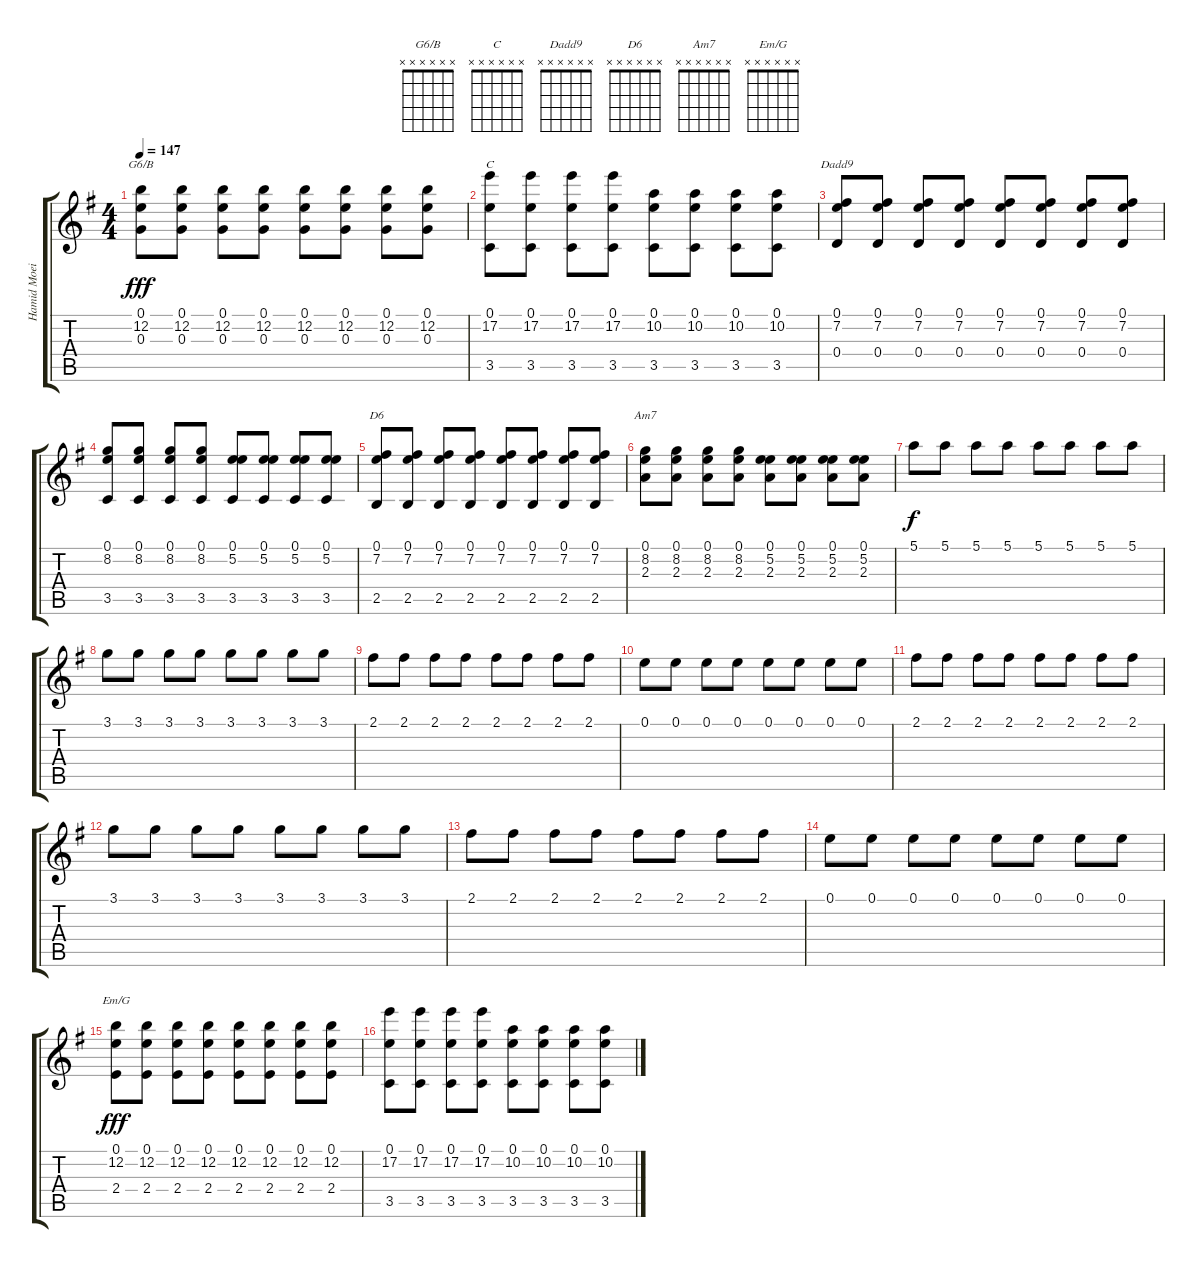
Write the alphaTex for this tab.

\track ("Hamid Moeini" "Hamid Moei") {instrument distortionguitar}
\staff {score tabs}
\tuning (E4 B3 G3 D3 A2 E2) {hide}
\chord ("G6/B" x x x x x x)
\chord ("C" x x x x x x)
\chord ("Dadd9" x x x x x x)
\chord ("D6" x x x x x x)
\chord ("Am7" x x x x x x)
\chord ("Em/G" x x x x x x)
\ts (4 4)
\tempo 147
\clef g2
\ks eminor
(0.1 12.2 0.3).8{ch "G6/B" dy fff} (0.1 12.2 0.3).8 (0.1 12.2 0.3).8 (0.1 12.2 0.3).8 (0.1 12.2 0.3).8 (0.1 12.2 0.3).8 (0.1 12.2 0.3).8 (0.1 12.2 0.3).8 |
(0.1 17.2 3.5).8{ch "C"} (0.1 17.2 3.5).8 (0.1 17.2 3.5).8 (0.1 17.2 3.5).8 (0.1 10.2 3.5).8 (0.1 10.2 3.5).8 (0.1 10.2 3.5).8 (0.1 10.2 3.5).8 |
(0.1 7.2 0.4).8{ch "Dadd9"} (0.1 7.2 0.4).8 (0.1 7.2 0.4).8 (0.1 7.2 0.4).8 (0.1 7.2 0.4).8 (0.1 7.2 0.4).8 (0.1 7.2 0.4).8 (0.1 7.2 0.4).8 |
(0.1 8.2 3.5).8 (0.1 8.2 3.5).8 (0.1 8.2 3.5).8 (0.1 8.2 3.5).8 (0.1 5.2 3.5).8 (0.1 5.2 3.5).8 (0.1 5.2 3.5).8 (0.1 5.2 3.5).8 |
(0.1 7.2 2.5).8{ch "D6"} (0.1 7.2 2.5).8 (0.1 7.2 2.5).8 (0.1 7.2 2.5).8 (0.1 7.2 2.5).8 (0.1 7.2 2.5).8 (0.1 7.2 2.5).8 (0.1 7.2 2.5).8 |
(0.1 8.2 2.3).8{ch "Am7"} (0.1 8.2 2.3).8 (0.1 8.2 2.3).8 (0.1 8.2 2.3).8 (0.1 5.2 2.3).8 (0.1 5.2 2.3).8 (0.1 5.2 2.3).8 (0.1 5.2 2.3).8 |
5.1.8{dy f} 5.1.8 5.1.8 5.1.8 5.1.8 5.1.8 5.1.8 5.1.8 |
3.1.8 3.1.8 3.1.8 3.1.8 3.1.8 3.1.8 3.1.8 3.1.8 |
2.1.8 2.1.8 2.1.8 2.1.8 2.1.8 2.1.8 2.1.8 2.1.8 |
0.1.8 0.1.8 0.1.8 0.1.8 0.1.8 0.1.8 0.1.8 0.1.8 |
2.1.8 2.1.8 2.1.8 2.1.8 2.1.8 2.1.8 2.1.8 2.1.8 |
3.1.8 3.1.8 3.1.8 3.1.8 3.1.8 3.1.8 3.1.8 3.1.8 |
2.1.8 2.1.8 2.1.8 2.1.8 2.1.8 2.1.8 2.1.8 2.1.8 |
0.1.8 0.1.8 0.1.8 0.1.8 0.1.8 0.1.8 0.1.8 0.1.8 |
(0.1 12.2 2.4).8{ch "Em/G" dy fff} (0.1 12.2 2.4).8 (0.1 12.2 2.4).8 (0.1 12.2 2.4).8 (0.1 12.2 2.4).8 (0.1 12.2 2.4).8 (0.1 12.2 2.4).8 (0.1 12.2 2.4).8 |
(0.1 17.2 3.5).8 (0.1 17.2 3.5).8 (0.1 17.2 3.5).8 (0.1 17.2 3.5).8 (0.1 10.2 3.5).8 (0.1 10.2 3.5).8 (0.1 10.2 3.5).8 (0.1 10.2 3.5).8
